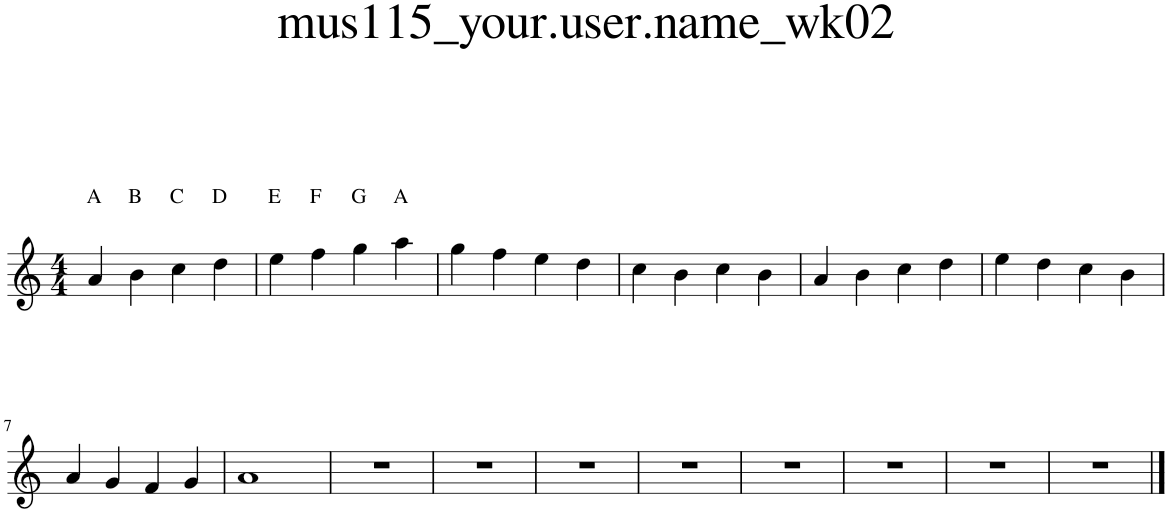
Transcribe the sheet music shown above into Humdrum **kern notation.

**kern
*part1
*staff1
*I"Piano
*I'Pno.
*clefG2
*k[]
*M4/4
=1
!LO:TX:a:t=A
4a/
!LO:TX:a:t=B
4b\
!LO:TX:a:t=C
4cc\
!LO:TX:a:t=D
4dd\
=2
!LO:TX:a:t=E
4ee\
!LO:TX:a:t=F
4ff\
!LO:TX:a:t=G
4gg\
!LO:TX:a:t=A
4aa\
=3
4gg\
4ff\
4ee\
4dd\
=4
4cc\
4b\
4cc\
4b\
=5
4a/
4b\
4cc\
4dd\
=6
4ee\
4dd\
4cc\
4b\
!!LO:LB:g=z
=7
4a/
4g/
4f/
4g/
=8
1a
=9
1r
=10
1r
=11
1r
=12
1r
=13
1r
=14
1r
=15
1r
=16
1r
==
*-
